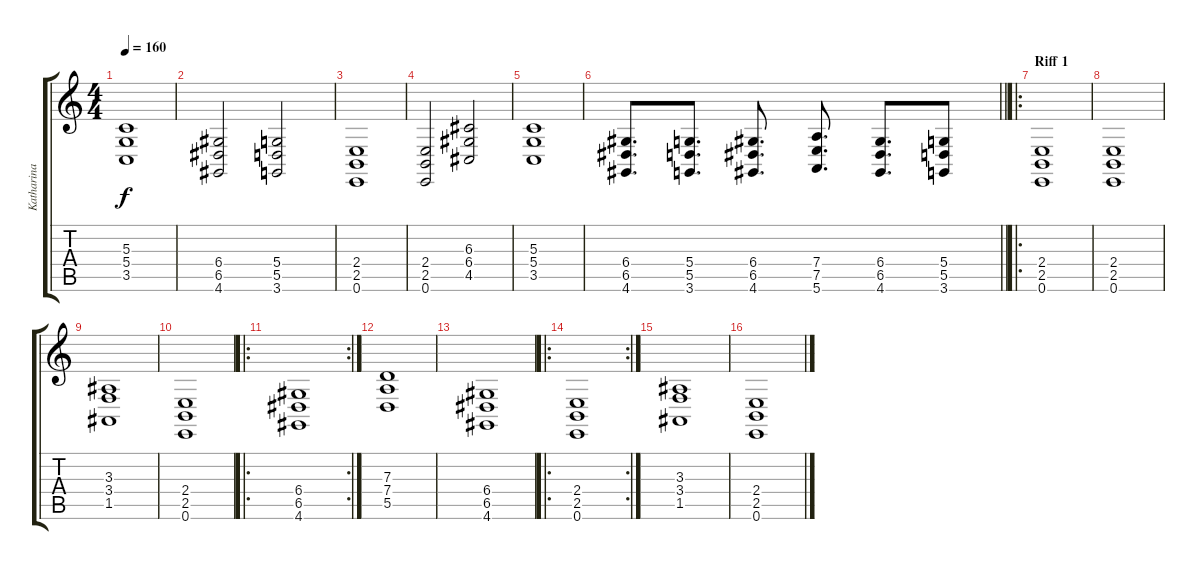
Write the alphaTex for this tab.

\track ("Katharina" "Katharina") {instrument pad4choir}
\staff {score tabs}
\tuning (E4 B3 G3 D3 A2 E2) {hide}
\ts (4 4)
\tempo 160
\clef g2
\ks c
(5.3 5.4 3.5).1{dy f} |
(6.4 6.5 4.6).2 (5.4 5.5 3.6).2 |
(2.4 2.5 0.6).1 |
(2.4 2.5 0.6).2 (6.3 6.4 4.5).2 |
(5.3 5.4 3.5).1 |
\barLineRight lightlight
(6.4 6.5 4.6).8{d} (5.4 5.5 3.6).8{d} (6.4 6.5 4.6).8{d} (7.4 7.5 5.6).8{d} (6.4 6.5 4.6).8{d} (5.4 5.5 3.6).8 |
\ro
\section ("" "Riff 1")
(2.4 2.5 0.6).1 |
(2.4 2.5 0.6).1 |
(3.3 3.4 1.5).1 |
(2.4 2.5 0.6).1 |
\ro
\rc 2
(6.4 6.5 4.6).1 |
(7.3 7.4 5.5).1 |
(6.4 6.5 4.6).1 |
\ro
\rc 2
(2.4 2.5 0.6).1 |
(3.3 3.4 1.5).1 |
(2.4 2.5 0.6).1
